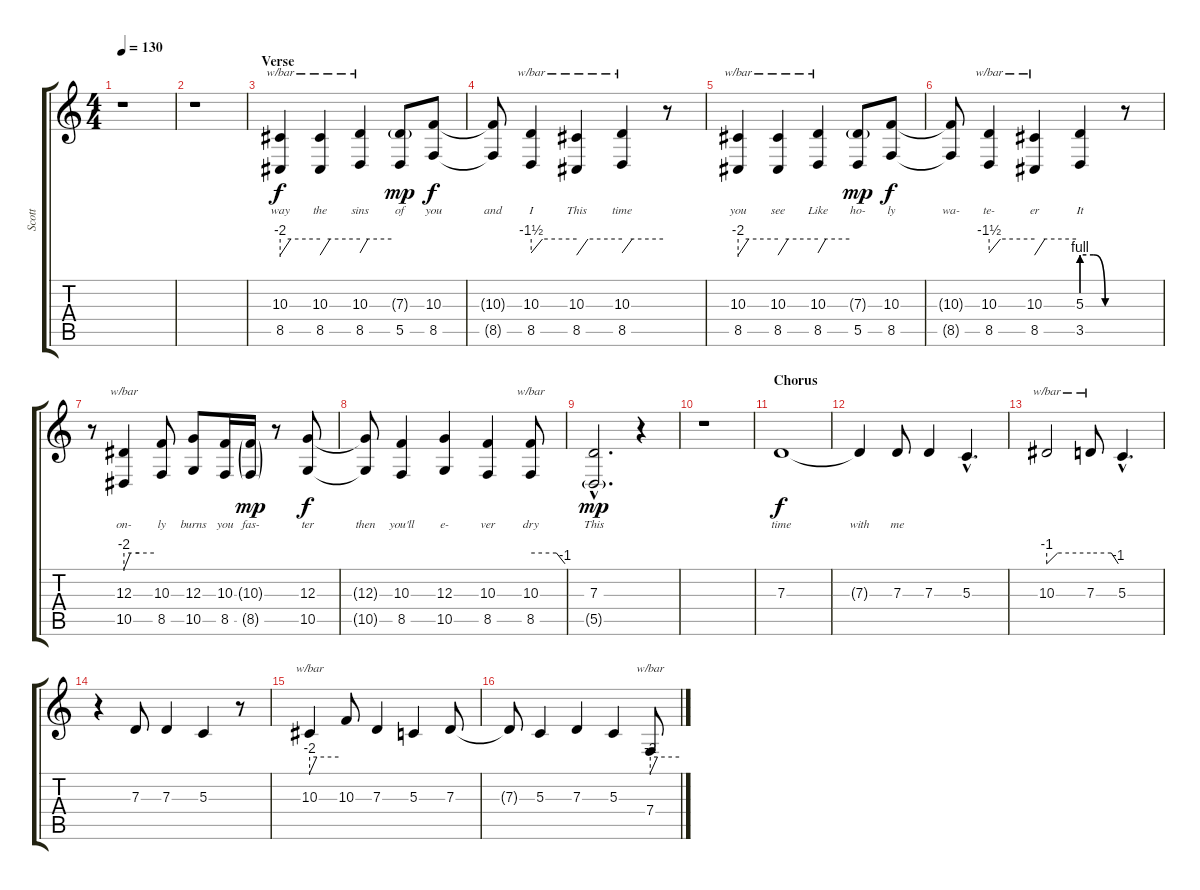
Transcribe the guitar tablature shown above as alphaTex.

\track ("Scott" "Scott") {instrument tenorsax}
\staff {score tabs}
\tuning (E4 B3 G3 D3 A2 E2) {hide}
\ts (4 4)
\tempo 130
\clef g2
\ks c
r.1{dy f} |
r.1 |
\section ("" "Verse")
(10.3 8.5).4{tbe (custom default 0 -8 16 0 60 0) lyrics (0 "way") lyrics (1 "") lyrics (2 "") lyrics (3 "") lyrics (4 "")} (10.3 8.5).4{tbe (custom default 0 -8 15 0 60 0) lyrics (0 "the") lyrics (1 "") lyrics (2 "") lyrics (3 "") lyrics (4 "")} (10.3 8.5).4{tbe (custom default 0 -6 15 0 60 0) lyrics (0 "sins") lyrics (1 "") lyrics (2 "") lyrics (3 "") lyrics (4 "")} (7.3{g} 5.5).8{lyrics (0 "of") lyrics (1 "") lyrics (2 "") lyrics (3 "") lyrics (4 "") dy mp} (10.3 8.5).8{lyrics (0 "you") lyrics (1 "") lyrics (2 "") lyrics (3 "") lyrics (4 "") dy f} |
(10.3{t} 8.5{t}).8{lyrics (0 "and") lyrics (1 "") lyrics (2 "") lyrics (3 "") lyrics (4 "")} (10.3 8.5).4{tbe (custom default 0 -6 15 0 60 0) lyrics (0 "I") lyrics (1 "") lyrics (2 "") lyrics (3 "") lyrics (4 "")} (10.3 8.5).4{tbe (custom default 0 -8 15 0 60 0) lyrics (0 "This") lyrics (1 "") lyrics (2 "") lyrics (3 "") lyrics (4 "")} (10.3 8.5).4{tbe (custom default 0 -6 15 0 60 0) lyrics (0 "time") lyrics (1 "") lyrics (2 "") lyrics (3 "") lyrics (4 "")} r.8 |
(10.3 8.5).4{tbe (custom default 0 -8 16 0 60 0) lyrics (0 "you") lyrics (1 "") lyrics (2 "") lyrics (3 "") lyrics (4 "")} (10.3 8.5).4{tbe (custom default 0 -8 15 0 60 0) lyrics (0 "see") lyrics (1 "") lyrics (2 "") lyrics (3 "") lyrics (4 "")} (10.3 8.5).4{tbe (custom default 0 -6 15 0 60 0) lyrics (0 "Like") lyrics (1 "") lyrics (2 "") lyrics (3 "") lyrics (4 "")} (7.3{g} 5.5).8{lyrics (0 "ho-") lyrics (1 "") lyrics (2 "") lyrics (3 "") lyrics (4 "") dy mp} (10.3 8.5).8{lyrics (0 "ly") lyrics (1 "") lyrics (2 "") lyrics (3 "") lyrics (4 "") dy f} |
(10.3{t} 8.5{t}).8{lyrics (0 "wa-") lyrics (1 "") lyrics (2 "") lyrics (3 "") lyrics (4 "")} (10.3 8.5).4{tbe (custom default 0 -6 15 0 60 0) lyrics (0 "te-") lyrics (1 "") lyrics (2 "") lyrics (3 "") lyrics (4 "")} (10.3 8.5).4{tbe (custom default 0 -8 15 0 60 0) lyrics (0 "er") lyrics (1 "") lyrics (2 "") lyrics (3 "") lyrics (4 "")} (5.3{be (custom 0 4 20 4 40 0 60 0)} 3.5{be (custom 0 4 20 4 40 0 60 0)}).4{lyrics (0 "It") lyrics (1 "") lyrics (2 "") lyrics (3 "") lyrics (4 "")} r.8 |
r.8 (12.3 10.5).4{tbe (custom default 0 -8 13 0 30 0 60 0) lyrics (0 "on-") lyrics (1 "") lyrics (2 "") lyrics (3 "") lyrics (4 "")} (10.3 8.5).8{lyrics (0 "ly") lyrics (1 "") lyrics (2 "") lyrics (3 "") lyrics (4 "")} (12.3 10.5).8{lyrics (0 "burns") lyrics (1 "") lyrics (2 "") lyrics (3 "") lyrics (4 "")} (10.3 8.5).16{lyrics (0 "you") lyrics (1 "") lyrics (2 "") lyrics (3 "") lyrics (4 "")} (10.3{g} 8.5{g}).16{lyrics (0 "fas-") lyrics (1 "") lyrics (2 "") lyrics (3 "") lyrics (4 "") dy mp} r.8 (12.3 10.5).8{lyrics (0 "ter") lyrics (1 "") lyrics (2 "") lyrics (3 "") lyrics (4 "") dy f} |
(12.3{t} 10.5{t}).8{lyrics (0 "then") lyrics (1 "") lyrics (2 "") lyrics (3 "") lyrics (4 "")} (10.3 8.5).4{lyrics (0 "you'll") lyrics (1 "") lyrics (2 "") lyrics (3 "") lyrics (4 "")} (12.3 10.5).4{lyrics (0 "e-") lyrics (1 "") lyrics (2 "") lyrics (3 "") lyrics (4 "")} (10.3 8.5).4{lyrics (0 "ver") lyrics (1 "") lyrics (2 "") lyrics (3 "") lyrics (4 "")} (10.3 8.5).8{tbe (custom default 0 0 45 0 60 -4) lyrics (0 "dry") lyrics (1 "") lyrics (2 "") lyrics (3 "") lyrics (4 "")} |
(7.3{hac} 5.5{g hac}).2{d lyrics (0 "This") lyrics (1 "") lyrics (2 "") lyrics (3 "") lyrics (4 "") dy mp} r.4 |
r.1 |
\section ("" "Chorus")
7.3.1{lyrics (0 "time") lyrics (1 "") lyrics (2 "") lyrics (3 "") lyrics (4 "") dy f} |
7.3{t}.4{lyrics (0 "with") lyrics (1 "") lyrics (2 "") lyrics (3 "") lyrics (4 "")} 7.3.8{lyrics (0 "me") lyrics (1 "") lyrics (2 "") lyrics (3 "") lyrics (4 "")} 7.3.4 5.3{hac}.4{d} |
10.3.2{tbe (custom default 0 -4 15 0 60 0)} 7.3.8{tbe (custom default 0 0 45 0 60 -4)} 5.3{hac}.4{d} |
r.4 7.3.8 7.3.4 5.3.4 r.8 |
10.3.4{tbe (custom default 0 -8 15 0 60 0)} 10.3.8 7.3.4 5.3.4 7.3.8 |
7.3{t}.8 5.3.4 7.3.4 5.3.4 7.4.8{tbe (custom default 0 -8 15 0 60 0)}
